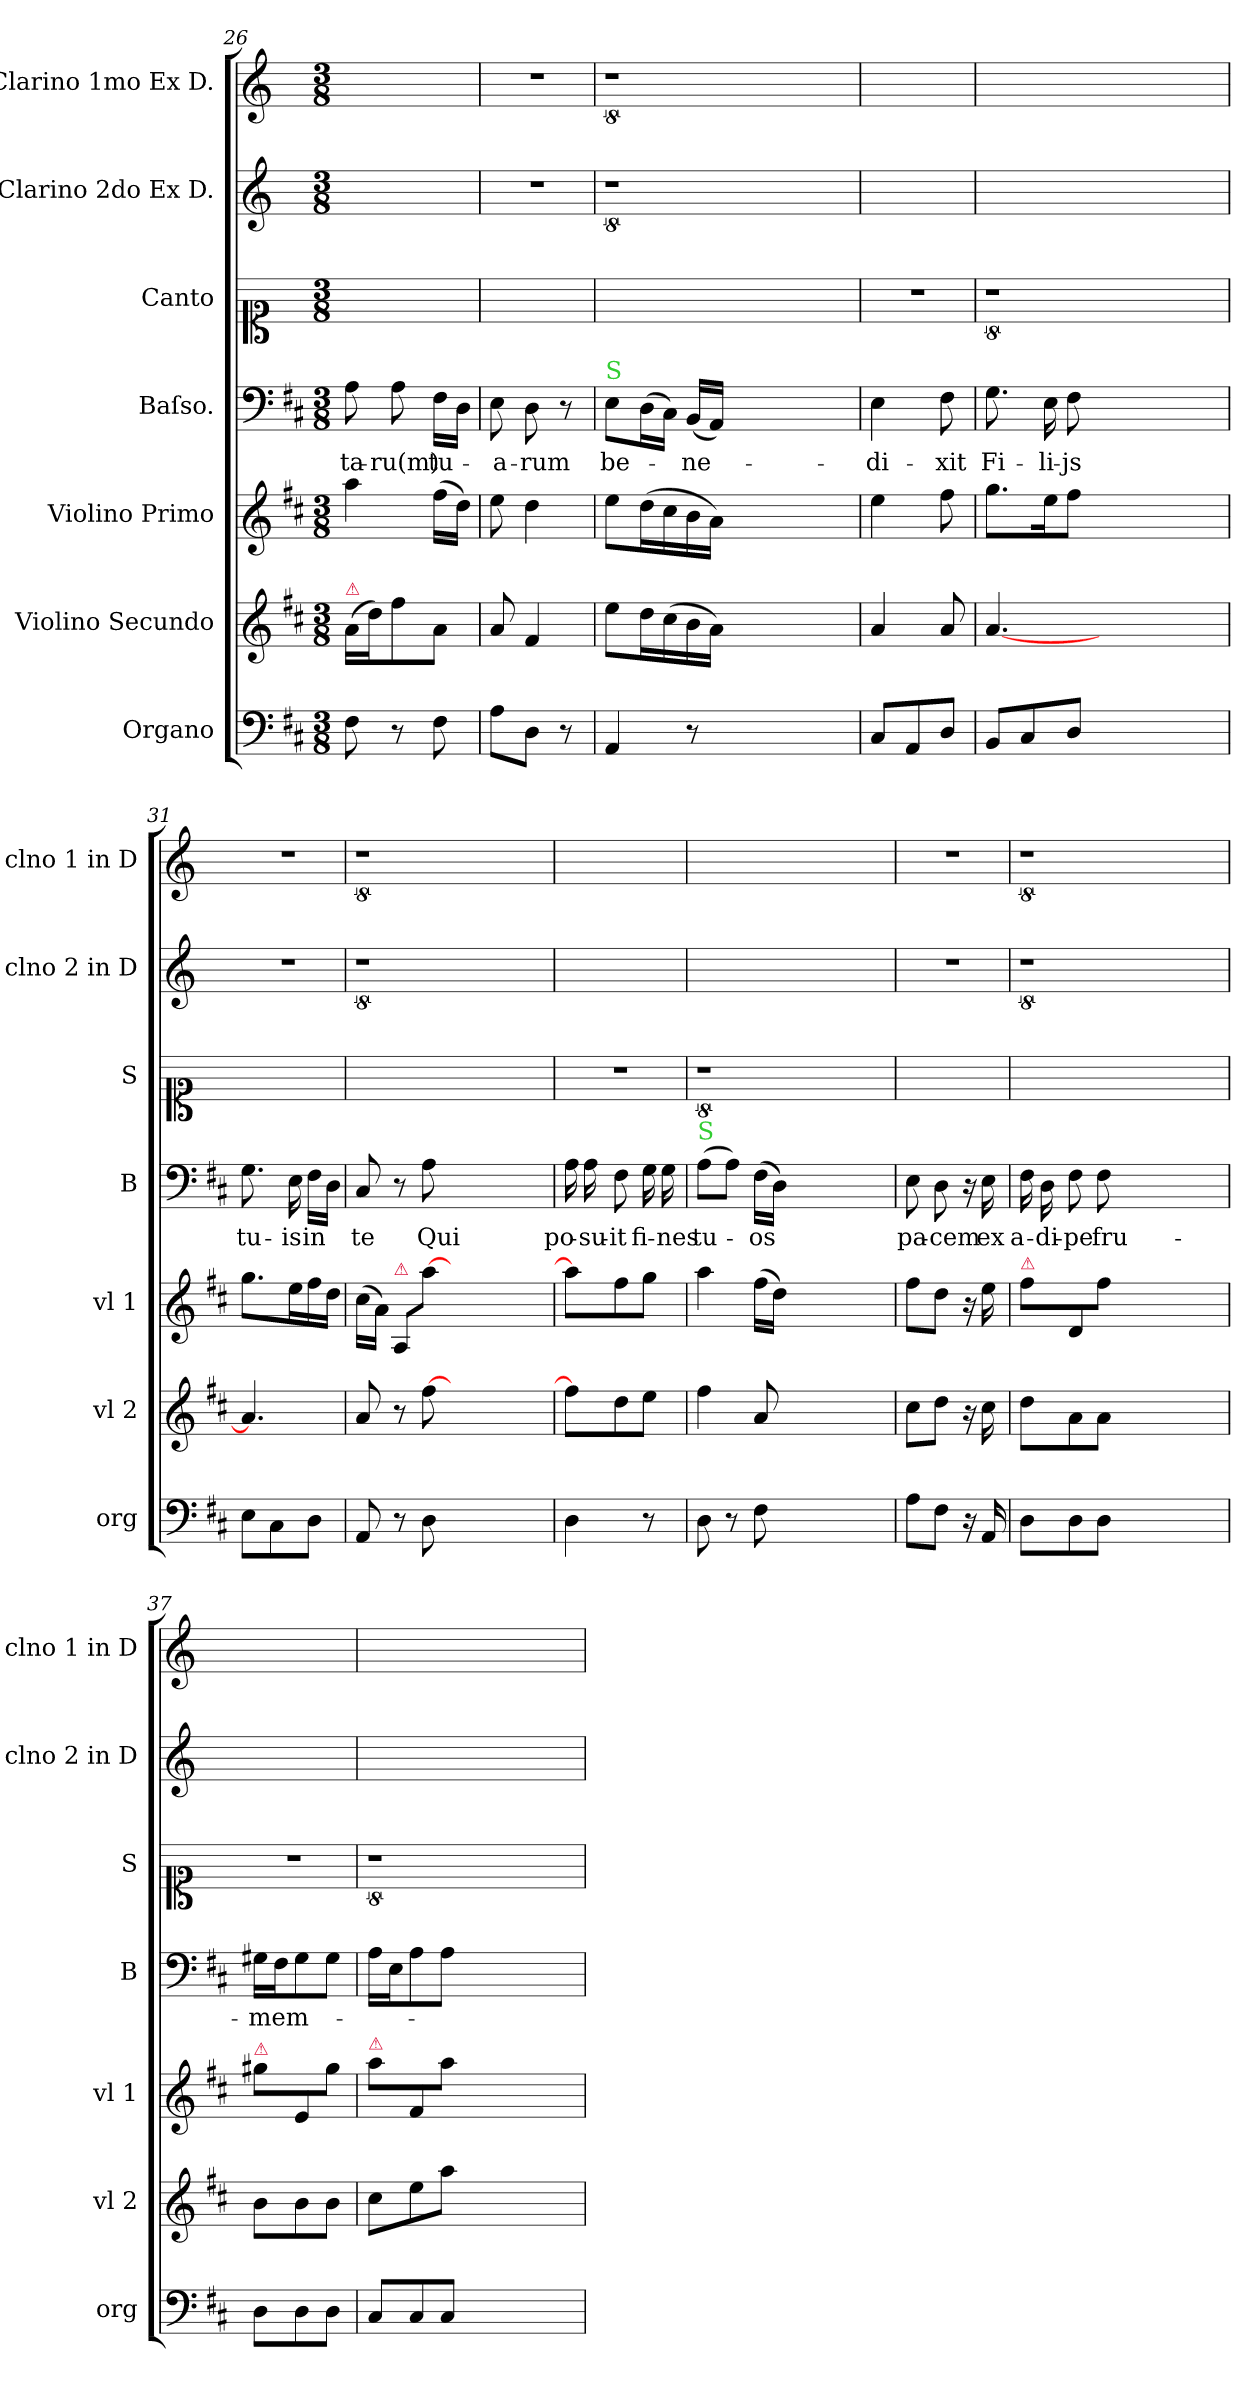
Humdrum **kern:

**kern	**kern	**kern	**kern	**text	**kern	**kern	**kern
*part7	*part6	*part5	*part4	*part4	*part3	*part2	*part1
*staff7	*staff6	*staff5	*staff4	*staff4	*staff3	*staff2	*staff1
*I"Organo	*I"Violino Secundo	*I"Violino Primo	*I"Baſso.	*	*I"Canto	*I"Clarino 2do Ex D.	*I"Clarino 1mo Ex D.
*I'org	*I'vl 2	*I'vl 1	*I'B	*	*I'S	*I'clno 2 in D	*I'clno 1 in D
*clefF4	*clefG2	*clefG2	*clefF4	*	*clefC1	*clefG2	*clefG2
*	*	*	*	*	*	*ITrd-1c-2	*ITrd-1c-2
*k[f#c#]	*k[f#c#]	*k[f#c#]	*k[f#c#]	*	*	*k[f#c#]	*k[f#c#]
*M3/8	*M3/8	*M3/8	*M3/8	*	*M3/8	*M3/8	*M3/8
=26	=26	=26	=26	=26	=26	=26	=26
!	!LO:TX:a:color=crimson:t=⚠	!	!	!	!	!	!
8F#\	(16a\LL	4aa\	8A\	-ta-	4.ryy	4.ryy	4.ryy
.	16dd\J)	.	.	.	.	.	.
8r	8ff#\	.	8A\	-ru(m)	.	.	.
8F#\	8a/J	(16ff#\LL	16F#\LL	tu-	.	.	.
.	.	16dd\JJ)	16D\JJ	.	.	.	.
=27	=27	=27	=27	=27	=27	=27	=27
8A\L	8a/	8ee\	8E\	-a-	4.ryy	4.r	4.r
8D\J	4f#/	4dd\	8D\	-rum	.	.	.
8r	.	.	8r	.	.	.	.
=28	=28	=28	=28	=28	=28	=28	=28
!	!	!	!LO:TX:a:color=limegreen:t=S	!	!	!	!
4AA/	8ee\L	8ee\L	8E\L	be-	1ryy	8%9r	8%9r
.	16dd\L	(16dd\L	(16D\L	.	.	.	.
.	(16cc#\	16cc#\	16C#\JJ)	.	.	.	.
8r	16b\	16b\	(16BB/LL	-ne-	.	.	.
.	16a\JJ)	16a\JJ)	16AA/JJ)	.	.	.	.
2.ryy	2.ryy	2.ryy	2.ryy	.	.	.	.
.	.	.	.	.	8ryy	.	.
=29	=29	=29	=29	=29	=29	=29	=29
8C#/L	4a/	4ee\	4E\	-di-	4.r	4.ryy	4.ryy
8AA/	.	.	.	.	.	.	.
8D/J	8a/	8ff#\	8F#\	-xit	.	.	.
=30	=30	=30	=30	=30	=30	=30	=30
8BB/L	[4.a/	8.gg\L	8.G\	Fi-	8%9r	1ryy	1ryy
8C#/	.	.	.	.	.	.	.
.	.	16ee\K	16E\	-li-	.	.	.
8D/J	.	8ff#\J	8F#\	-js	.	.	.
2.ryy	2.ryy	2.ryy	2.ryy	.	.	.	.
.	.	.	.	.	.	8ryy	8ryy
=31	=31	=31	=31	=31	=31	=31	=31
8E\L	4.a/]	8.gg\L	8.G\	tu-	4.ryy	4.r	4.r
8C#\	.	.	.	.	.	.	.
.	.	16ee\L	16E\	-is	.	.	.
8D\J	.	16ff#\	16F#\LL	in	.	.	.
.	.	16dd\JJ	16D\JJ	.	.	.	.
=32	=32	=32	=32	=32	=32	=32	=32
8AA/	8a/	(16cc#\LL	8C#/	te	1ryy	8%9r	8%9r
.	.	16a\JJ)	.	.	.	.	.
!	!	!LO:TX:a:color=crimson:t=⚠	!	!	!	!	!
8r	8r	8A/L	8r	.	.	.	.
8D\	[8ff#\	[8aa\J	8A\	Qui	.	.	.
2.ryy	2.ryy	2.ryy	2.ryy	.	.	.	.
.	.	.	.	.	8ryy	.	.
=33	=33	=33	=33	=33	=33	=33	=33
4D\	8ff#\L]	8aa\L]	16A\	po-	4.r	4.ryy	4.ryy
.	.	.	16A\	-su-	.	.	.
.	8dd\	8ff#\	8F#\	-it	.	.	.
8r	8ee\J	8gg\J	16G\	fi-	.	.	.
.	.	.	16G\	-nes	.	.	.
=34	=34	=34	=34	=34	=34	=34	=34
!	!	!	!LO:TX:a:color=limegreen:t=S	!	!	!	!
8D\	4ff#\	4aa\	(8A\L	tu-	8%9r	1ryy	1ryy
8r	.	.	8A\J)	.	.	.	.
8F#\	8a/	(16ff#\LL	(16F#\LL	-os	.	.	.
.	.	16dd\JJ)	16D\JJ)	.	.	.	.
2.ryy	2.ryy	2.ryy	2.ryy	.	.	.	.
.	.	.	.	.	.	8ryy	8ryy
=35	=35	=35	=35	=35	=35	=35	=35
8A\L	8cc#\L	8ff#\L	8E\	pa-	4.ryy	4.r	4.r
8F#\J	8dd\J	8dd\J	8D\	-cem	.	.	.
16r	16r	16r	16r	.	.	.	.
16AA/	16cc#\	16ee\	16E\	ex	.	.	.
=36	=36	=36	=36	=36	=36	=36	=36
!	!	!LO:TX:a:color=crimson:t=⚠	!	!	!	!	!
8D\L	8dd\L	8ff#\L	16F#\	a-	1ryy	8%9r	8%9r
.	.	.	16D\	-di-	.	.	.
8D\	8a\	8d/	8F#\	-pe	.	.	.
8D\J	8a\J	8ff#\J	8F#\	fru-	.	.	.
2.ryy	2.ryy	2.ryy	2.ryy	.	.	.	.
.	.	.	.	.	8ryy	.	.
=37	=37	=37	=37	=37	=37	=37	=37
!	!	!LO:TX:a:color=crimson:t=⚠	!	!	!	!	!
8D\L	8b\L	8gg#X\L	16G#X\LL	-mem-	4.r	4.ryy	4.ryy
.	.	.	16F#\J	.	.	.	.
8D\	8b\	8e/	8G#\	.	.	.	.
8D\J	8b\J	8gg#\J	8G#\J	.	.	.	.
=38	=38	=38	=38	=38	=38	=38	=38
!	!	!LO:TX:a:color=crimson:t=⚠	!	!	!	!	!
8C#/L	8cc#\L	8aa\L	16A\LL	.	8%9r	1ryy	1ryy
.	.	.	16E\J	.	.	.	.
8C#/	8ee\	8f#/	8A\	.	.	.	.
8C#/J	8aa\J	8aa\J	8A\J	.	.	.	.
2.ryy	2.ryy	2.ryy	2.ryy	.	.	.	.
.	.	.	.	.	.	8ryy	8ryy
=	=	=	=	=	=	=	=
*-	*-	*-	*-	*-	*-	*-	*-
